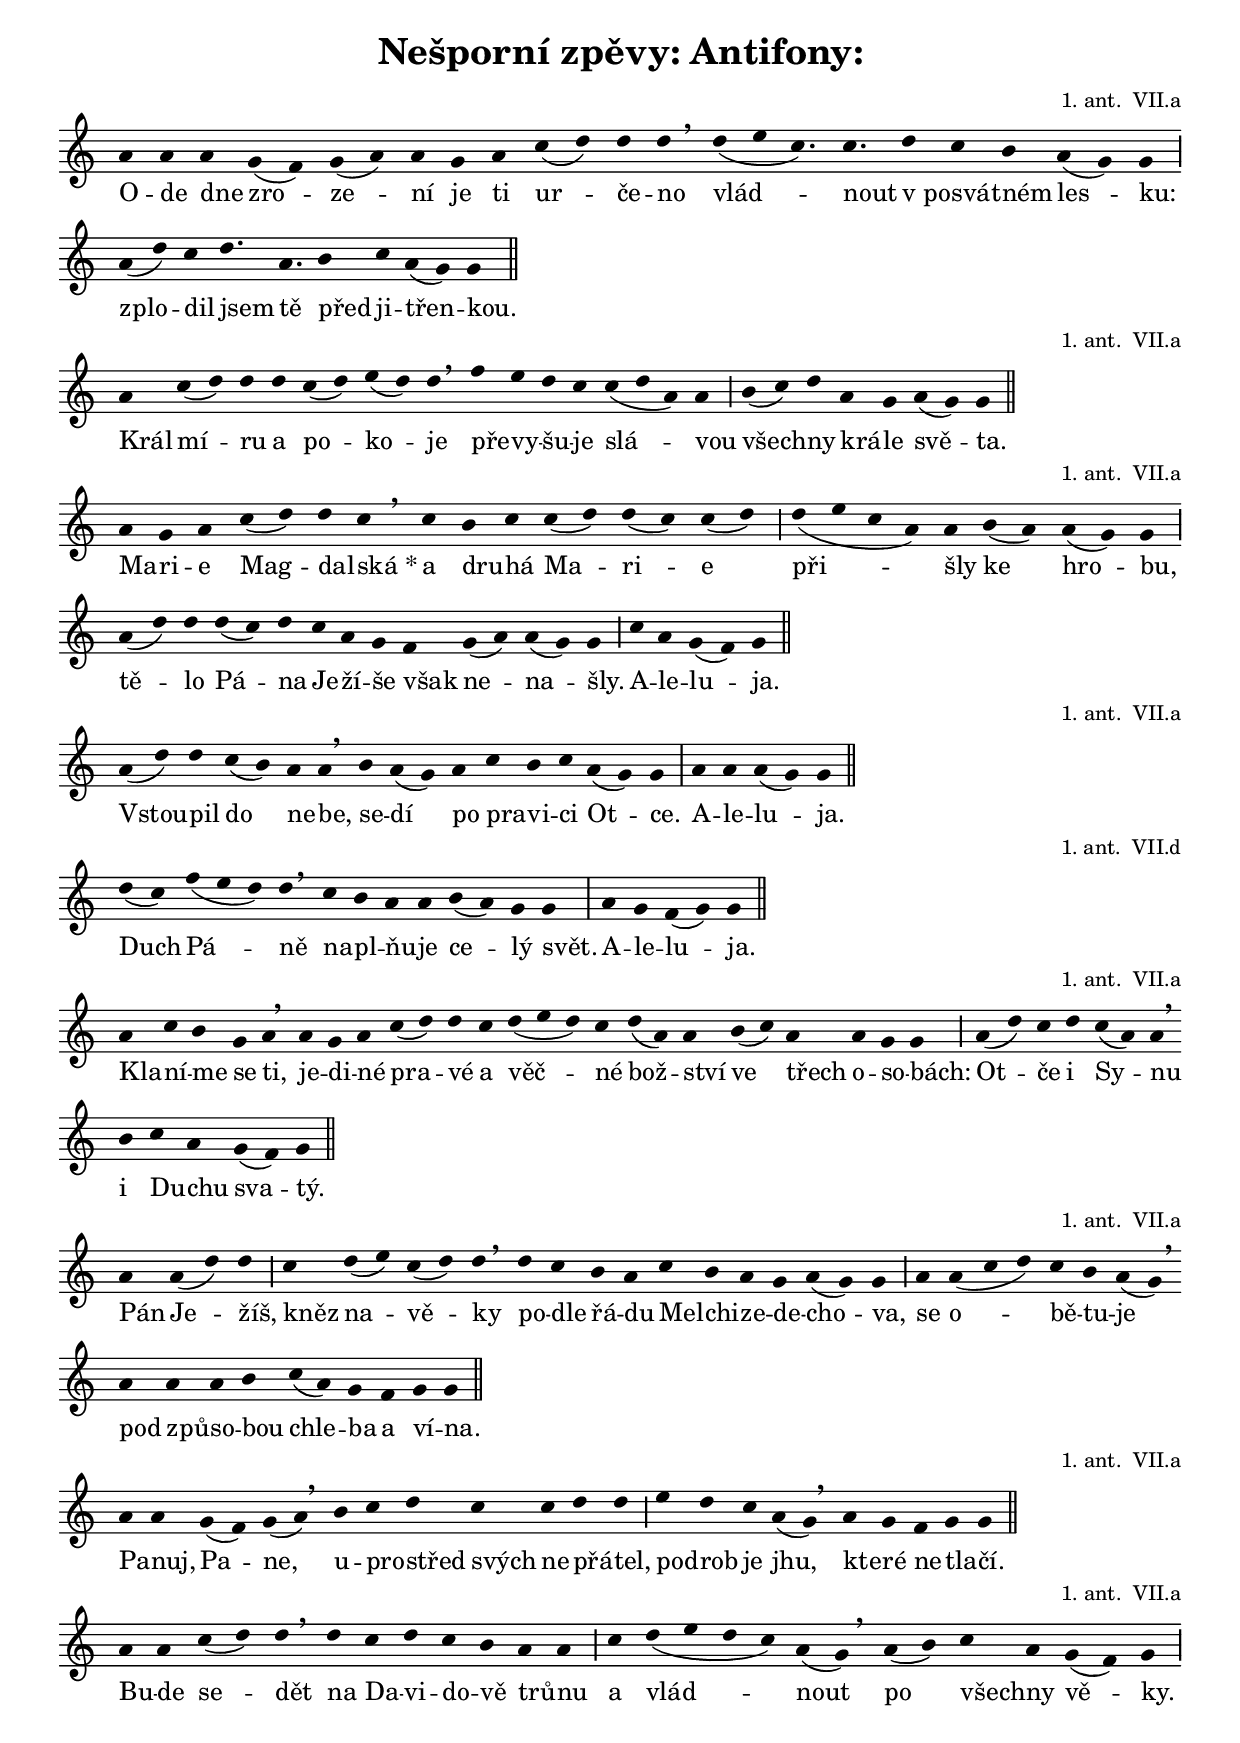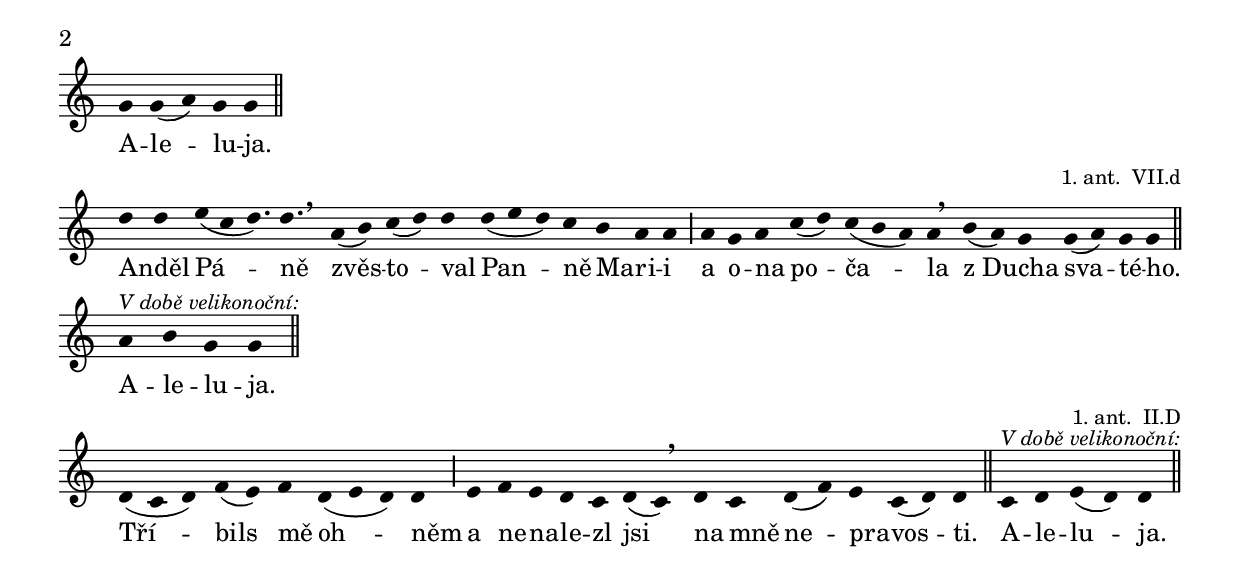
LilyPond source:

\version "2.15.37"

\header {
  title = "Nešporní zpěvy: Antifony:"
}

\include "spolecne_nespory.ly"
\include "../../dilyresponsorii.ly"

\score {
  \relative c'' {
    \choralniRezim
    a4 a a g( f) g( a) a g a c( d) d d \barMin
    d4( e c4.) c d4 c b a( g) g \barMaior
    a( d) c d4. a b4 c a( g) g \barFinalis
  }
  \addlyrics {
    O -- de dne zro -- ze -- ní je ti ur -- če -- no vlád -- nout
    v_po -- svát -- ném les -- ku:
    zplo -- dil jsem tě před ji -- třen -- kou.
  }
  \header {
    quid = "1. ant."
    modus = "VII"
    differentia = "a"
    psalmus = ""
    id = "narozeni-ant1"
    piece = \markup {\sestavTitulek}
  }
}

\score {
  \relative c'' {
    \choralniRezim
    a4 c( d) d d c( d) e( d) d \barMin f e d c c( d a) a \barMaior
    b( c) d a g a( g) g \barFinalis
  }
  \addlyrics {
    Král mí -- ru a po -- ko -- je pře -- vy -- šu -- je slá -- vou
    všech -- ny krá -- le svě -- ta.
  }
  \header {
    quid = "1. ant."
    modus = "VII"
    differentia = "a"
    psalmus = "Žalm 110"
    id = "zjeveni-ant1"
    piece = \markup {\sestavTitulek}
  }
}

\score {
  \relative c'' {
    \choralniRezim
    a4 g a c( d) d c \barMin c b c c( d) d( c) c( d) \barMaior
    d( e c a) a b( a) a( g) g \barMaior
    a( d) d d( c) d c a g f g( a) a( g) g \barMaior
    c a g( f) g \barFinalis
  }
  \addlyrics {
    Ma -- ri -- e Mag -- dal -- ská_* a dru -- há Ma -- ri -- e
    při -- šly ke hro -- bu, tě -- lo Pá -- na Je -- ží -- še však ne -- na -- šly.
    A -- le -- lu -- ja.
  }
  \header {
    quid = "1. ant."
    modus = "VII"
    differentia = "a"
    psalmus = "Žalm 110"
    id = "zmrtvychvstani-ant1"
    piece = \markup {\sestavTitulek}
  }
}

\score {
  \relative c'' {
    \choralniRezim
    a( d) d c( b) a a \barMin
    b a( g) a c b c a( g) g \barMax
    a a a( g) g \barFinalis
  }
  \addlyrics {
    Vstou -- pil do ne -- be,
    se -- dí po pra -- vi -- ci Ot -- ce.
    A -- le -- lu -- ja.
  }
  \header {
    quid = "1. ant."
    modus = "VII"
    differentia = "a"
    psalmus = "Žalm 110"
    id = "nanebevstoupeni-ant1"
    piece = \markup {\sestavTitulek}
  }
}

\score {
  \relative c'' {
    \choralniRezim
    d4( c) f( e d) d \barMin
    c b a a b( a) g g \barMax
    a g f( g) g \barFinalis
  }
  \addlyrics {
    Duch Pá -- ně na -- pl -- ňu -- je ce -- lý svět.
    A -- le -- lu -- ja.
  }
  \header {
    quid = "1. ant."
    modus = "VII"
    differentia = "d"
    psalmus = "Žalm 110"
    id = "seslani-ant1"
    piece = \markup {\sestavTitulek}
  }
}

\score {
  \relative c'' {
    \choralniRezim
    a4 c b g a \barMin
    a g a c( d) d c d( e d) c d( a) a
    b( c) a a g g \barMaior
    a( d) c d c( a) a \barMin b c a g( f) g \barFinalis
  }
  \addlyrics {
    Kla -- ní -- me se ti,
    je -- di -- né pra -- vé a věč -- né bož -- ství
    ve třech o -- so -- bách:
    Ot -- če i Sy -- nu i Du -- chu sva -- tý.
  }
  \header {
    quid = "1. ant."
    modus = "VII"
    differentia = "a"
    psalmus = "Žalm 110"
    id = "trojice-ant1"
    piece = \markup {\sestavTitulek}
  }
}

\score {
  \relative c'' {
    \choralniRezim
    a a( d) d \barMaior
    c d( e) c( d) d \barMin d c b a c b a g a( g) g \barMaior
    a a( c d) c b a( g) \barMin
    a a a b c( a) g f g g \barFinalis
  }
  \addlyrics {
    Pán Je -- žíš,
    kněz na -- vě -- ky po -- dle řá -- du Mel -- chi -- ze -- de -- cho -- va,
    se o -- bě -- tu -- je
    pod způ -- so -- bou chle -- ba a ví -- na.
  }
  \header {
    quid = "1. ant."
    modus = "VII"
    differentia = "a"
    psalmus = "Žalm 110"
    id = "tela-ant1"
    piece = \markup {\sestavTitulek}
  }
}

\score {
  \relative c'' {
    \choralniRezim
    a4 a g( f) g( a) \barMin b c d c c d d \barMaior
    e d c a( g) \barMin a g f g g \barFinalis
  }
  \addlyrics {
    Pa -- nuj, Pa -- ne, u -- pro -- střed svých ne -- přá -- tel,
    pod -- rob je jhu, kte -- ré ne -- tla -- čí.
  }
  \header {
    quid = "1. ant."
    modus = "VII"
    differentia = "a"
    psalmus = "Žalm 110"
    id = "srdce-ant1"
    piece = \markup {\sestavTitulek}
  }
}

\score {
  \relative c'' {
    \choralniRezim
    a4 a c( d) d \barMin d c d c b a a \barMaior
    c d( e d c) a( g) \barMin a( b) c a g( f) g \barMaior
    g g( a) g g \barFinalis
  }
  \addlyrics {
    Bu -- de se -- dět na Da -- vi -- do -- vě trů -- nu
    a vlád -- nout po všech -- ny vě -- ky.
    A -- le -- lu -- ja.
  }
  \header {
    quid = "1. ant."
    modus = "VII"
    differentia = "a"
    psalmus = "Žalm 110"
    id = "krale-ant1"
    piece = \markup {\sestavTitulek}
  }
}

\score {
  \relative c'' {
    \choralniRezim
    d4 d e( c d4.) d \barMin a4( b) c( d) d d( e d) c b a a \barMaior
    a g a c( d) c( b a) a \barMin b( a) g g( a) g g \barFinalis

    a^\markup\rubrVelikAleluja b g g \barFinalis
  }
  \addlyrics {
    An -- děl Pá -- ně zvěs -- to -- val Pan -- ně Ma -- ri -- i
    a o -- na po -- ča -- la z_Du -- cha sva -- té -- ho.

    A -- le -- lu -- ja.
  }
  \header {
    quid = "1. ant."
    modus = "VII"
    differentia = "d"
    psalmus = "Žalm 110"
    id = "zvestovani-ant1"
    piece = \markup {\sestavTitulek}
  }
}

\score {
  \relative c' {
    \choralniRezim
    d4( c d) f( e) f d( e d) d \barMaior
    e f e d c d( c) \barMin d c d( f) e c( d) d \barFinalis

    c^\markup\rubrVelikAleluja d e( d) d \barFinalis
  }
  \addlyrics {
    Tří -- bils mě oh -- něm
    a ne -- na -- le -- zl jsi na mně ne -- pra -- vos -- ti.

    A -- le -- lu -- ja.
  }
  \header {
    quid = "1. ant."
    modus = "II"
    differentia = "D"
    psalmus = "Žalm 116-I"
    id = "nepomuk-ant1"
    piece = \markup {\sestavTitulek}
  }
}
